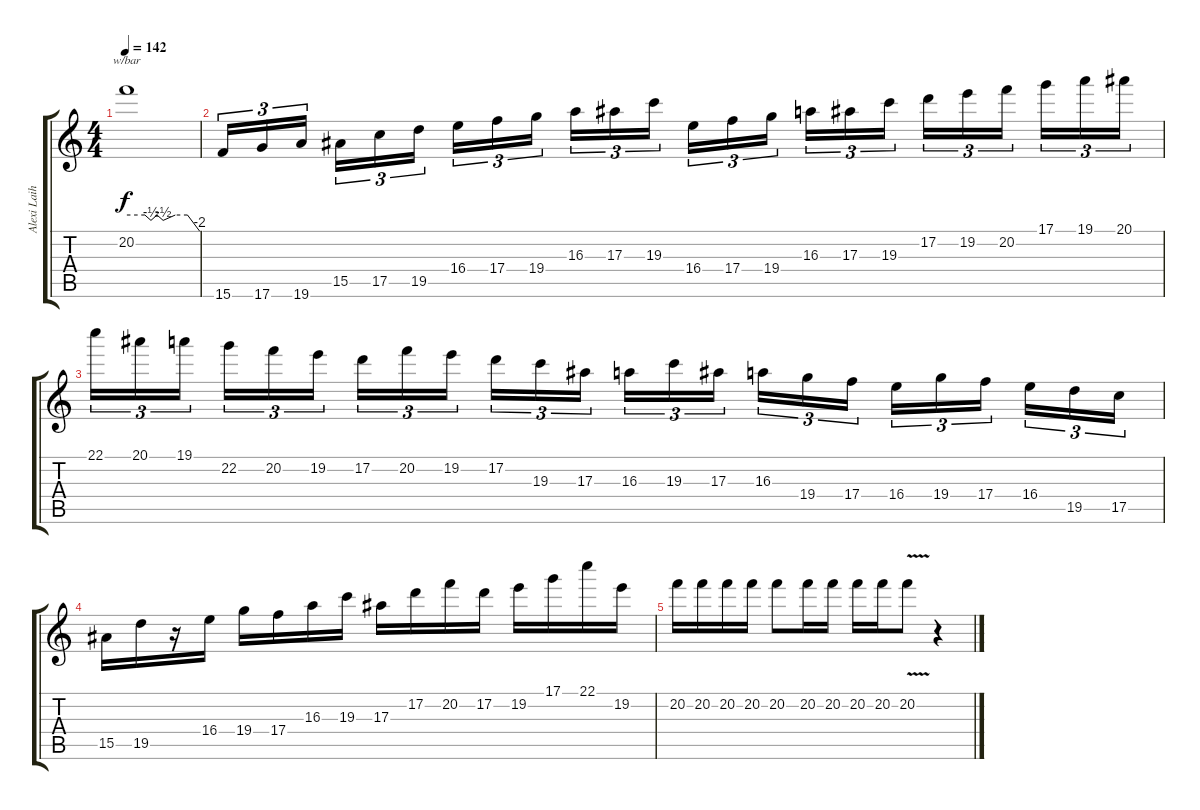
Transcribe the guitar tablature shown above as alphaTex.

\track ("Alexi Laiho-lead" "Alexi Laih") {instrument overdrivenguitar}
\staff {score tabs}
\tuning (D4 A3 F3 C3 G2 D2) {hide}
\ts (4 4)
\tempo 142
\clef g2
\ks c
20.2.1{tbe (custom default 0 0 15 0 20 -2 25 0 30 -2 40 0 50 0 60 -8) dy f} |
15.6.16{tu (3 2)} 17.6.16{tu (3 2)} 19.6.16{tu (3 2) beam splitsecondary} 15.5.16{tu (3 2)} 17.5.16{tu (3 2)} 19.5.16{tu (3 2)} 16.4.16{tu (3 2)} 17.4.16{tu (3 2)} 19.4.16{tu (3 2) beam splitsecondary} 16.3.16{tu (3 2)} 17.3.16{tu (3 2)} 19.3.16{tu (3 2)} 16.4.16{tu (3 2)} 17.4.16{tu (3 2)} 19.4.16{tu (3 2) beam splitsecondary} 16.3.16{tu (3 2)} 17.3.16{tu (3 2)} 19.3.16{tu (3 2)} 17.2.16{tu (3 2)} 19.2.16{tu (3 2)} 20.2.16{tu (3 2) beam splitsecondary} 17.1.16{tu (3 2)} 19.1.16{tu (3 2)} 20.1.16{tu (3 2)} |
22.1.16{tu (3 2)} 20.1.16{tu (3 2)} 19.1.16{tu (3 2) beam splitsecondary} 22.2.16{tu (3 2)} 20.2.16{tu (3 2)} 19.2.16{tu (3 2)} 17.2.16{tu (3 2)} 20.2.16{tu (3 2)} 19.2.16{tu (3 2) beam splitsecondary} 17.2.16{tu (3 2)} 19.3.16{tu (3 2)} 17.3.16{tu (3 2)} 16.3.16{tu (3 2)} 19.3.16{tu (3 2)} 17.3.16{tu (3 2) beam splitsecondary} 16.3.16{tu (3 2)} 19.4.16{tu (3 2)} 17.4.16{tu (3 2)} 16.4.16{tu (3 2)} 19.4.16{tu (3 2)} 17.4.16{tu (3 2) beam splitsecondary} 16.4.16{tu (3 2)} 19.5.16{tu (3 2)} 17.5.16{tu (3 2)} |
15.5.16 19.5.16 r.16 16.4.16 19.4.16 17.4.16 16.3.16 19.3.16 17.3.16 17.2.16 20.2.16 17.2.16 19.2.16 17.1.16 22.1.16 19.2.16 |
20.2.16 20.2.16 20.2.16 20.2.16 20.2.8 20.2.16 20.2.16 20.2.16 20.2.16 20.2{v}.8 r.4
